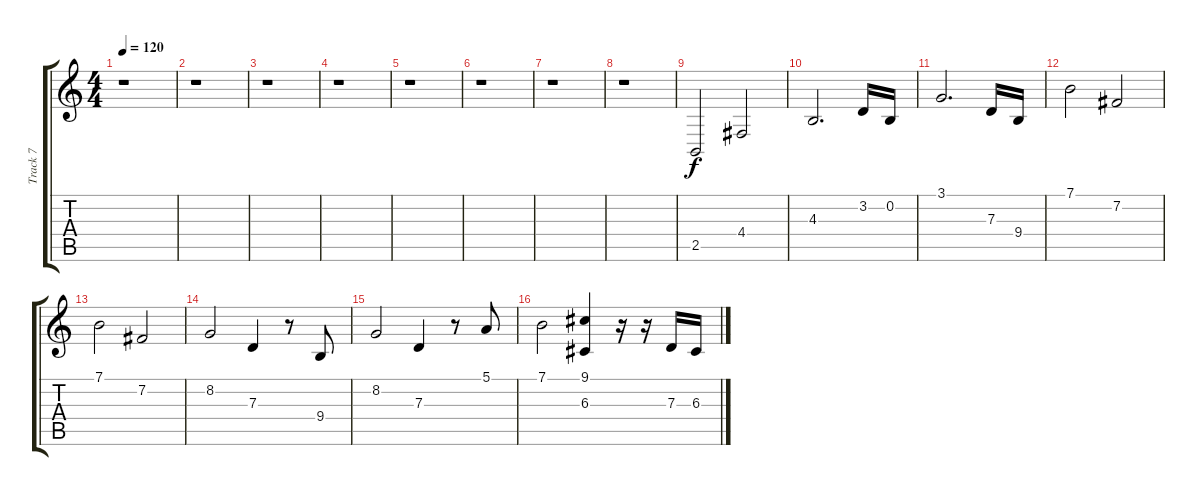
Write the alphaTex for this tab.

\track ("Track 7" "Track 7") {instrument frenchhorn}
\staff {score tabs}
\tuning (E4 B3 G3 D3 A2 E2) {hide}
\ts (4 4)
\tempo 120
\clef g2
\ks c
r.1{dy f} |
r.1 |
r.1 |
r.1 |
r.1 |
r.1 |
r.1 |
r.1 |
2.5.2 4.4.2 |
4.3.2{d} 3.2.16 0.2.16 |
3.1.2{d} 7.3.16 9.4.16 |
7.1.2 7.2.2 |
7.1.2 7.2.2 |
8.2.2 7.3.4 r.8 9.4.8 |
8.2.2 7.3.4 r.8 5.1.8 |
7.1.2 (9.1 6.3).4 r.16 r.16 7.3.16 6.3.16
